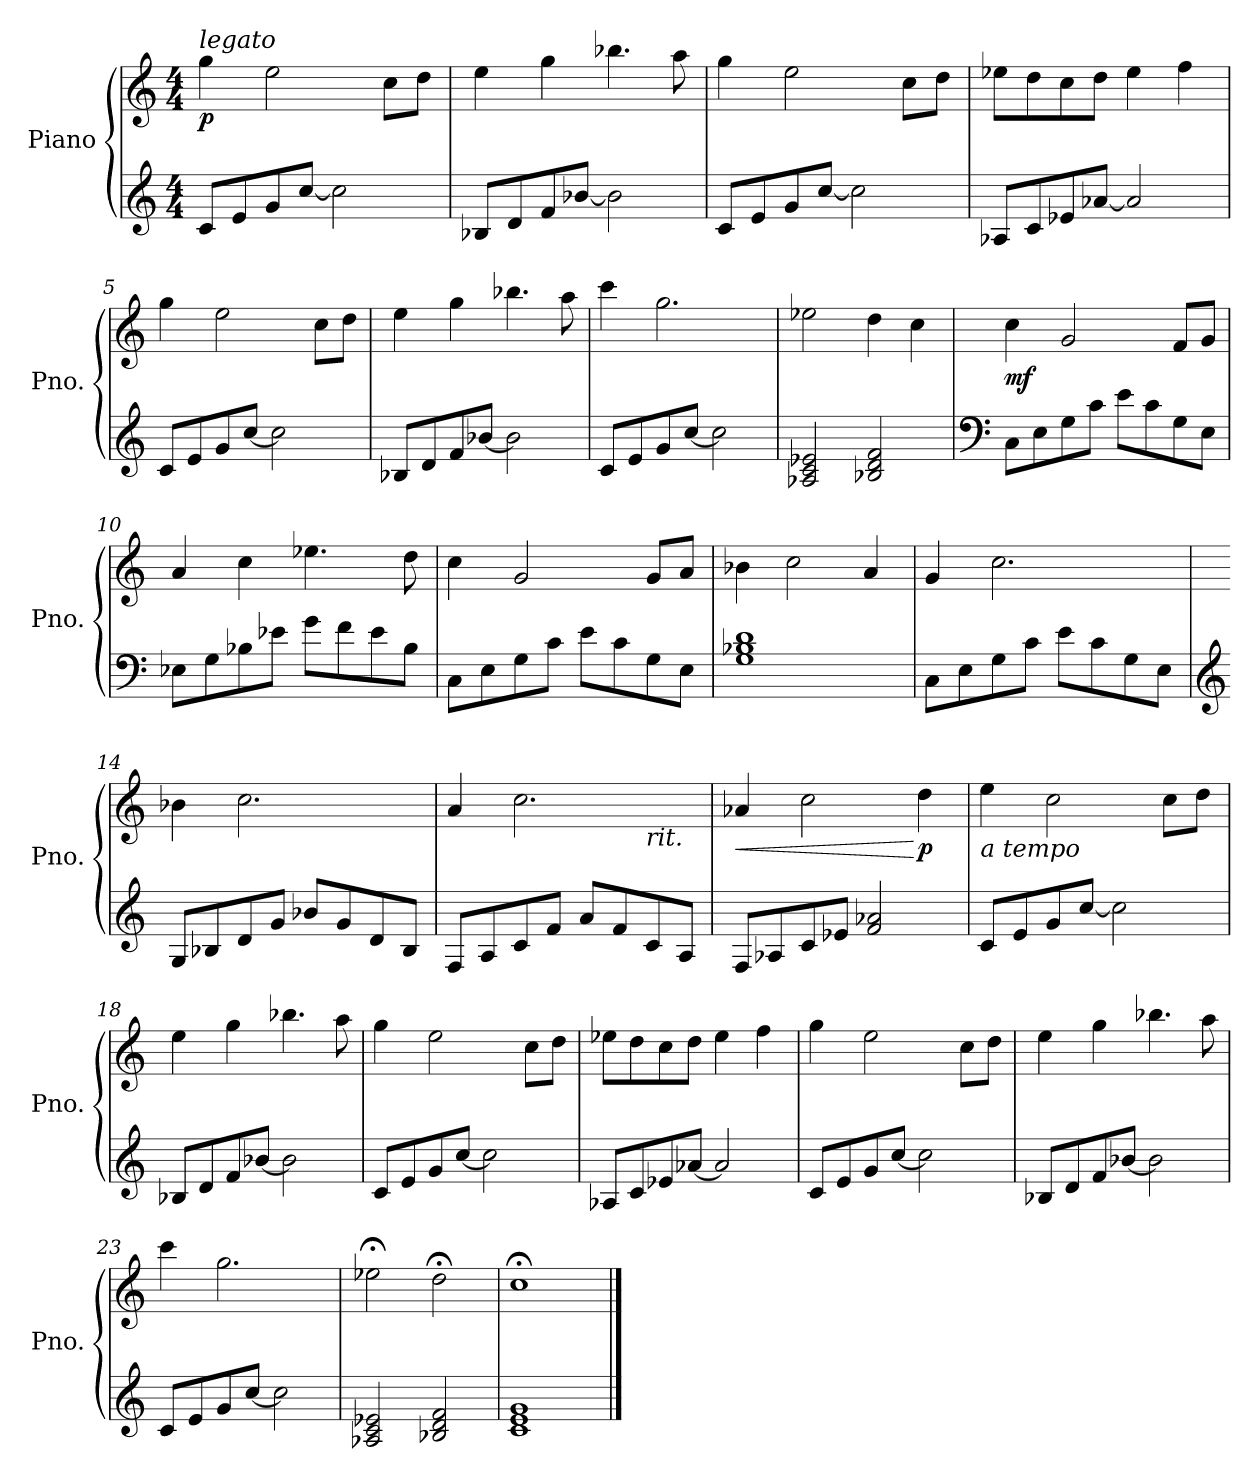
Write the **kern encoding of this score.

**kern	**kern	**dynam
*part1	*part1	*part1
*staff2	*staff1	*staff1/2
*I"Piano	*	*
*I'Pno.	*	*
*clefG2	*clefG2	*
*k[]	*k[]	*
*C:	*C:	*
*M4/4	*M4/4	*
*MM108	*MM108	*
=1	=1	=1
!	!LO:TX:a:i:t=legato	!
!	!	!LO:DY:b
8c/L	4gg\	p
8e/	.	.
8g/	2ee\	.
[8cc/J	.	.
2cc\]	.	.
.	8cc\L	.
.	8dd\J	.
=2	=2	=2
8B-X/L	4ee\	.
8d/	.	.
8f/	4gg\	.
[8b-X/J	.	.
2b-\]	4.bb-X\	.
.	8aa\	.
=3	=3	=3
8c/L	4gg\	.
8e/	.	.
8g/	2ee\	.
[8cc/J	.	.
2cc\]	.	.
.	8cc\L	.
.	8dd\J	.
=4	=4	=4
8A-X/L	8ee-X\L	.
8c/	8dd\	.
8e-X/	8cc\	.
[8a-X/J	8dd\J	.
2a-/]	4ee-\	.
.	4ff\	.
!!LO:LB:g=z
=5	=5	=5
8c/L	4gg\	.
8e/	.	.
8g/	2ee\	.
[8cc/J	.	.
2cc\]	.	.
.	8cc\L	.
.	8dd\J	.
=6	=6	=6
8B-X/L	4ee\	.
8d/	.	.
8f/	4gg\	.
[8b-X/J	.	.
2b-\]	4.bb-X\	.
.	8aa\	.
=7	=7	=7
8c/L	4ccc\	.
8e/	.	.
8g/	2.gg\	.
[8cc/J	.	.
2cc\]	.	.
=8	=8	=8
2A-X/ 2c/ 2e-X/	2ee-X\	.
2B-X/ 2d/ 2f/	4dd\	.
.	4cc\	.
=9	=9	=9
*clefF4	*	*
!	!	!LO:DY:b
8C\L	4cc\	mf
8E\	.	.
8G\	2g/	.
8c\J	.	.
8e\L	.	.
8c\	.	.
8G\	8f/L	.
8E\J	8g/J	.
!!LO:LB:g=z
=10	=10	=10
8E-X\L	4a/	.
8G\	.	.
8B-X\	4cc\	.
8e-X\J	.	.
8g\L	4.ee-X\	.
8f\	.	.
8e-\	.	.
8B-\J	8dd\	.
=11	=11	=11
8C\L	4cc\	.
8E\	.	.
8G\	2g/	.
8c\J	.	.
8e\L	.	.
8c\	.	.
8G\	8g/L	.
8E\J	8a/J	.
=12	=12	=12
1G 1B-X 1d	4b-X\	.
.	2cc\	.
.	4a/	.
=13	=13	=13
8C\L	4g/	.
8E\	.	.
8G\	2.cc\	.
8c\J	.	.
8e\L	.	.
8c\	.	.
8G\	.	.
8E\J	.	.
!!LO:LB:g=z
=14	=14	=14
*clefG2	*	*
8G/L	4b-X\	.
8B-X/	.	.
8d/	2.cc\	.
8g/J	.	.
8b-X/L	.	.
8g/	.	.
8d/	.	.
8B-/J	.	.
=15	=15	=15
*	*^	*
8F/L	4a/	2.ryy	.
8A/	.	.	.
8c/	2.cc\	.	.
8f/J	.	.	.
8a/L	.	.	.
8f/	.	.	.
!	!	!LO:TX:b:i:t=rit.	!
8c/	.	4ryy	.
8A/J	.	.	.
=16	=16	=16	=16
!	!	!	!LO:HP:b
*	*v	*v	*
8F/L	4a-X/	<
8A-X/	.	.
8c/	2cc\	.
8e-X/J	.	.
2f/ 2a-X/	.	.
!	!	!LO:DY:n=1:b
.	4dd\	[ p
=17	=17	=17
!	!LO:TX:b:i:t=a tempo	!
8c/L	4ee\	.
8e/	.	.
8g/	2cc\	.
[8cc/J	.	.
2cc\]	.	.
.	8cc\L	.
.	8dd\J	.
!!LO:LB:g=z
=18	=18	=18
8B-X/L	4ee\	.
8d/	.	.
8f/	4gg\	.
[8b-X/J	.	.
2b-\]	4.bb-X\	.
.	8aa\	.
=19	=19	=19
8c/L	4gg\	.
8e/	.	.
8g/	2ee\	.
[8cc/J	.	.
2cc\]	.	.
.	8cc\L	.
.	8dd\J	.
=20	=20	=20
8A-X/L	8ee-X\L	.
8c/	8dd\	.
8e-X/	8cc\	.
[8a-X/J	8dd\J	.
2a-/]	4ee-\	.
.	4ff\	.
=21	=21	=21
8c/L	4gg\	.
8e/	.	.
8g/	2ee\	.
[8cc/J	.	.
2cc\]	.	.
.	8cc\L	.
.	8dd\J	.
!!LO:LB:g=z
=22	=22	=22
8B-X/L	4ee\	.
8d/	.	.
8f/	4gg\	.
[8b-X/J	.	.
2b-\]	4.bb-X\	.
.	8aa\	.
=23	=23	=23
8c/L	4ccc\	.
8e/	.	.
8g/	2.gg\	.
[8cc/J	.	.
2cc\]	.	.
=24	=24	=24
2A-X/ 2c/ 2e-X/	2ee-X;<\	.
2B-X/ 2d/ 2f/	2dd;<\	.
=25	=25	=25
1c 1e 1g	1cc;<	.
==	==	==
*-	*-	*-
